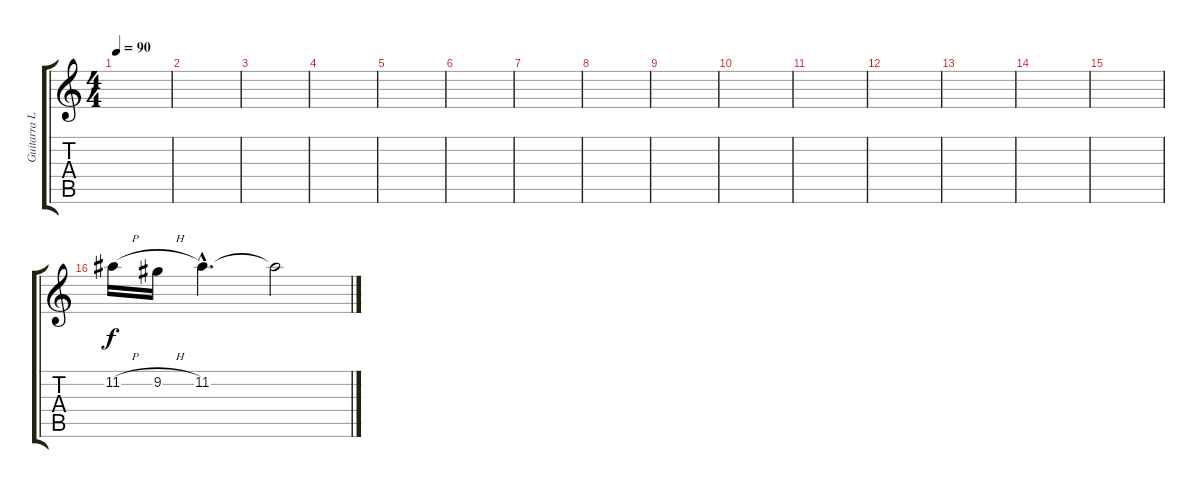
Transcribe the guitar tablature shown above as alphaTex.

\track ("Guitarra Limpa" "Guitarra L") {instrument electricguitarjazz}
\staff {score tabs}
\tuning (E4 B3 G3 D3 A2 E2) {hide}
\ts (4 4)
\tempo 90
\clef g2
\ks c
|
|
|
|
|
|
|
|
|
|
|
|
|
|
|
11.2{h}.16 9.2{h}.16 11.2{hac}.4{d} 11.2{t}.2
